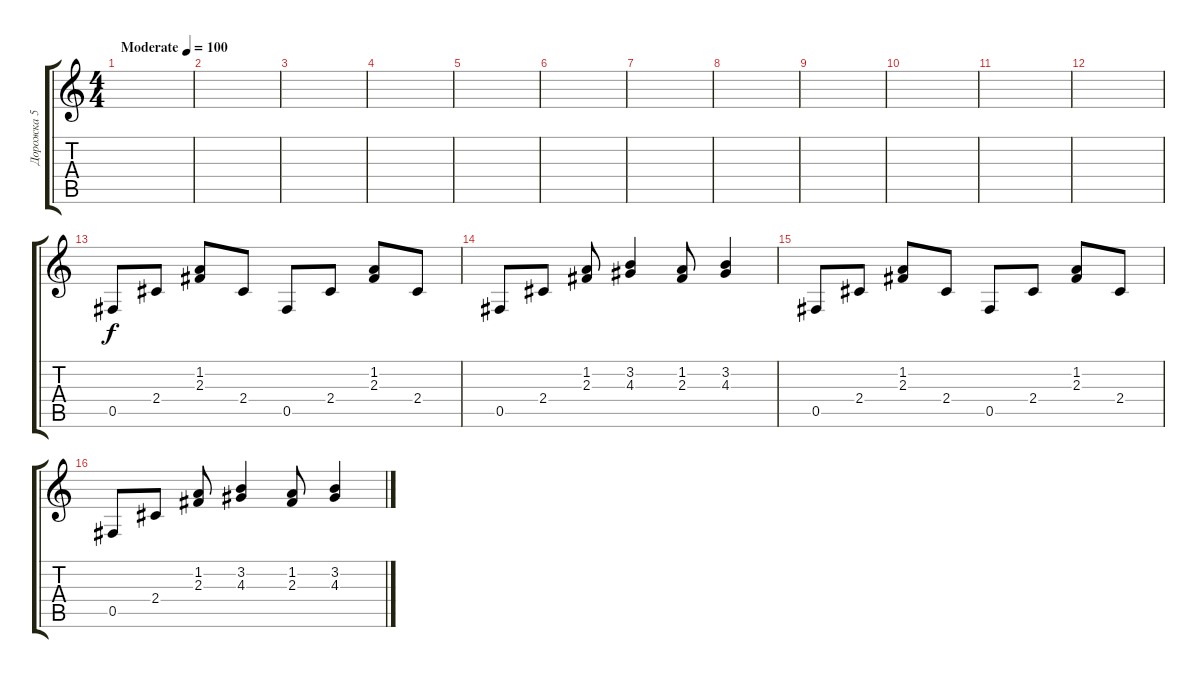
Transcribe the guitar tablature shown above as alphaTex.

\track ("Дорожка 5" "Дорожка 5") {instrument acousticguitarsteel}
\staff {score tabs}
\tuning (Db4 Ab3 E3 B2 Gb2 B1) {hide}
\ts (4 4)
\tempo (100 "Moderate")
\clef g2
\ks c
|
|
|
|
|
|
|
|
|
|
|
|
0.5.8 2.4.8 (1.2 2.3).8 2.4.8 0.5.8 2.4.8 (1.2 2.3).8 2.4.8 |
0.5.8 2.4.8 (1.2 2.3).8 (3.2 4.3).4 (1.2 2.3).8 (3.2 4.3).4 |
0.5.8 2.4.8 (1.2 2.3).8 2.4.8 0.5.8 2.4.8 (1.2 2.3).8 2.4.8 |
0.5.8 2.4.8 (1.2 2.3).8 (3.2 4.3).4 (1.2 2.3).8 (3.2 4.3).4
